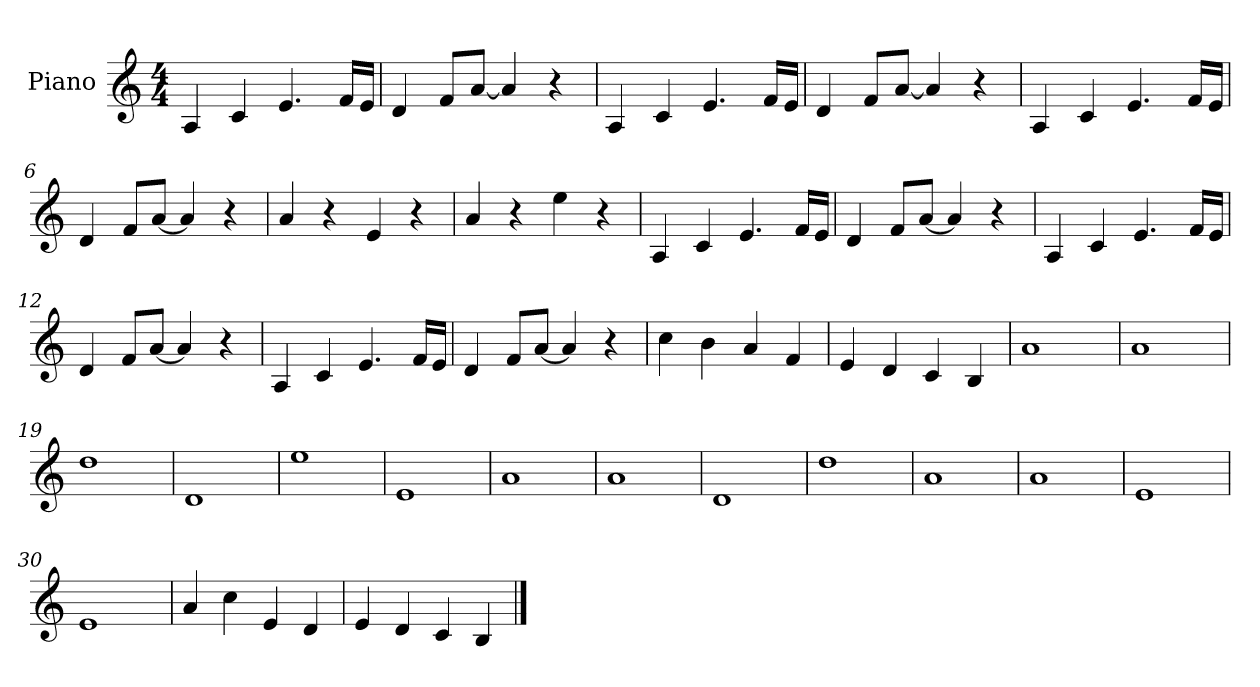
**kern
*part1
*staff1
*I"Piano
*I'Pno.
*clefG2
*k[]
*M4/4
*MM160
=1
4A/
4c/
4.e/
16f/LL
16e/JJ
=2
4d/
8f/L
[8a/J
4a/]
4r
=3
4A/
4c/
4.e/
16f/LL
16e/JJ
=4
4d/
8f/L
[8a/J
4a/]
4r
=5
4A/
4c/
4.e/
16f/LL
16e/JJ
=6
4d/
8f/L
[8a/J
4a/]
4r
=7
4a/
4r
4e/
4r
=8
4a/
4r
4ee\
4r
!!LO:LB:g=z
=9
4A/
4c/
4.e/
16f/LL
16e/JJ
=10
4d/
8f/L
[8a/J
4a/]
4r
=11
4A/
4c/
4.e/
16f/LL
16e/JJ
=12
4d/
8f/L
[8a/J
4a/]
4r
=13
4A/
4c/
4.e/
16f/LL
16e/JJ
=14
4d/
8f/L
[8a/J
4a/]
4r
=15
4cc\
4b\
4a/
4f/
=16
4e/
4d/
4c/
4B/
!!LO:LB:g=z
=17
1a
=18
1a
=19
1dd
=20
1d
=21
1ee
=22
1e
=23
1a
=24
1a
=25
1d
=26
1dd
=27
1a
=28
1a
=29
1e
=30
1e
=31
4a/
4cc\
4e/
4d/
=32
4e/
4d/
4c/
4B/
==
*-
